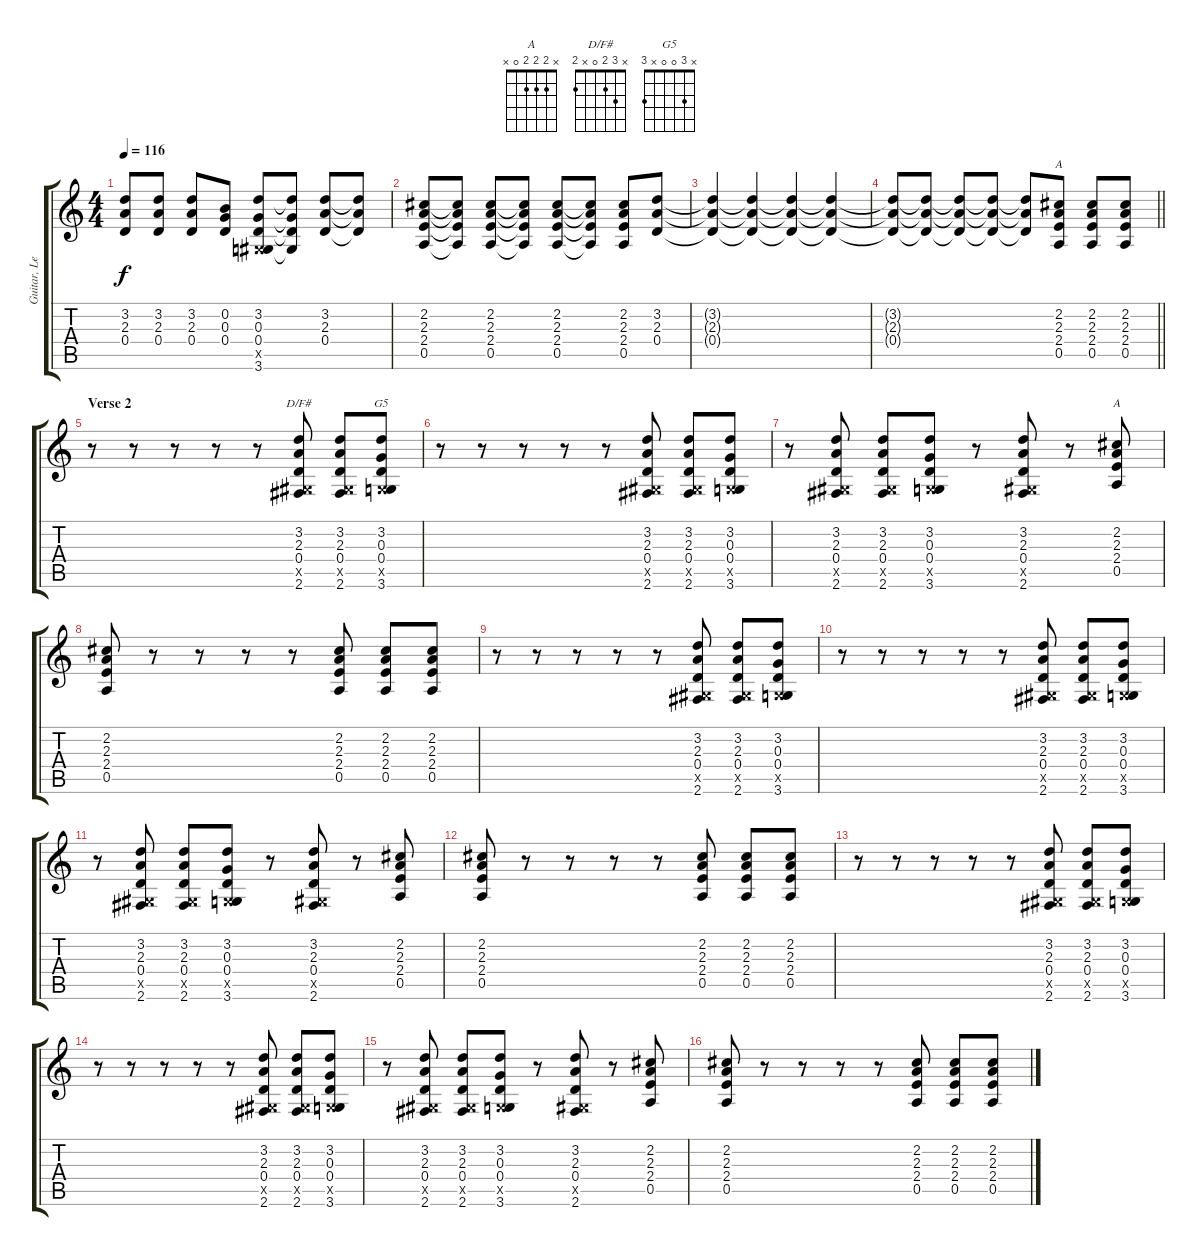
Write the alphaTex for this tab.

\track ("Guitar, Lead" "Guitar, Le") {instrument overdrivenguitar}
\staff {score tabs}
\tuning (E4 B3 G3 D3 A2 E2) {hide}
\chord ("A" x 2 2 2 0 x) {barre 2}
\chord ("D/F#" x 3 2 0 x 2)
\chord ("G5" x 3 0 0 x 3)
\chord ("A" x 2 2 2 0 x)
\ts (4 4)
\tempo 116
\clef g2
\ks c
(3.2{t} 2.3{t} 0.4{t}).8{dy f} (3.2 2.3 0.4).8 (3.2 2.3 0.4).8 (0.2 0.3 0.4).8 (3.2 0.3 0.4 -1.5{x} 3.6).8 (3.2{t} 0.3{t} 0.4{t} 3.6{t}).8 (3.2 2.3 0.4).8 (3.2{t} 2.3{t} 0.4{t}).8 |
(2.2 2.3 2.4 0.5).8 (2.2{t} 2.3{t} 2.4{t} 0.5{t}).8 (2.2 2.3 2.4 0.5).8 (2.2{t} 2.3{t} 2.4{t} 0.5{t}).8 (2.2 2.3 2.4 0.5).8 (2.2{t} 2.3{t} 2.4{t} 0.5{t}).8 (2.2 2.3 2.4 0.5).8 (3.2 2.3 0.4).8 |
(3.2{t} 2.3{t} 0.4{t}).4 (3.2{t} 2.3{t} 0.4{t}).4 (3.2{t} 2.3{t} 0.4{t}).4 (3.2{t} 2.3{t} 0.4{t}).4 |
\barLineRight lightlight
(3.2{t} 2.3{t} 0.4{t}).8 (3.2{t} 2.3{t} 0.4{t}).8 (3.2{t} 2.3{t} 0.4{t}).8 (3.2{t} 2.3{t} 0.4{t}).8 (3.2{t} 2.3{t} 0.4{t}).8 (2.2 2.3 2.4 0.5).8{ch "A"} (2.2 2.3 2.4 0.5).8 (2.2 2.3 2.4 0.5).8 |
\section ("" "Verse 2")
r.8 r.8 r.8 r.8 r.8 (3.2 2.3 0.4 -1.5{x} 2.6).8{ch "D/F#"} (3.2 2.3 0.4 -1.5{x} 2.6).8 (3.2 0.3 0.4 -1.5{x} 3.6).8{ch "G5"} |
r.8 r.8 r.8 r.8 r.8 (3.2 2.3 0.4 -1.5{x} 2.6).8 (3.2 2.3 0.4 -1.5{x} 2.6).8 (3.2 0.3 0.4 -1.5{x} 3.6).8 |
r.8 (3.2 2.3 0.4 -1.5{x} 2.6).8 (3.2 2.3 0.4 -1.5{x} 2.6).8 (3.2 0.3 0.4 -1.5{x} 3.6).8 r.8 (3.2 2.3 0.4 -1.5{x} 2.6).8 r.8 (2.2 2.3 2.4 0.5).8{ch "A"} |
(2.2 2.3 2.4 0.5).8 r.8 r.8 r.8 r.8 (2.2 2.3 2.4 0.5).8 (2.2 2.3 2.4 0.5).8 (2.2 2.3 2.4 0.5).8 |
r.8 r.8 r.8 r.8 r.8 (3.2 2.3 0.4 -1.5{x} 2.6).8 (3.2 2.3 0.4 -1.5{x} 2.6).8 (3.2 0.3 0.4 -1.5{x} 3.6).8 |
r.8 r.8 r.8 r.8 r.8 (3.2 2.3 0.4 -1.5{x} 2.6).8 (3.2 2.3 0.4 -1.5{x} 2.6).8 (3.2 0.3 0.4 -1.5{x} 3.6).8 |
r.8 (3.2 2.3 0.4 -1.5{x} 2.6).8 (3.2 2.3 0.4 -1.5{x} 2.6).8 (3.2 0.3 0.4 -1.5{x} 3.6).8 r.8 (3.2 2.3 0.4 -1.5{x} 2.6).8 r.8 (2.2 2.3 2.4 0.5).8 |
(2.2 2.3 2.4 0.5).8 r.8 r.8 r.8 r.8 (2.2 2.3 2.4 0.5).8 (2.2 2.3 2.4 0.5).8 (2.2 2.3 2.4 0.5).8 |
r.8 r.8 r.8 r.8 r.8 (3.2 2.3 0.4 -1.5{x} 2.6).8 (3.2 2.3 0.4 -1.5{x} 2.6).8 (3.2 0.3 0.4 -1.5{x} 3.6).8 |
r.8 r.8 r.8 r.8 r.8 (3.2 2.3 0.4 -1.5{x} 2.6).8 (3.2 2.3 0.4 -1.5{x} 2.6).8 (3.2 0.3 0.4 -1.5{x} 3.6).8 |
r.8 (3.2 2.3 0.4 -1.5{x} 2.6).8 (3.2 2.3 0.4 -1.5{x} 2.6).8 (3.2 0.3 0.4 -1.5{x} 3.6).8 r.8 (3.2 2.3 0.4 -1.5{x} 2.6).8 r.8 (2.2 2.3 2.4 0.5).8 |
(2.2 2.3 2.4 0.5).8 r.8 r.8 r.8 r.8 (2.2 2.3 2.4 0.5).8 (2.2 2.3 2.4 0.5).8 (2.2 2.3 2.4 0.5).8
